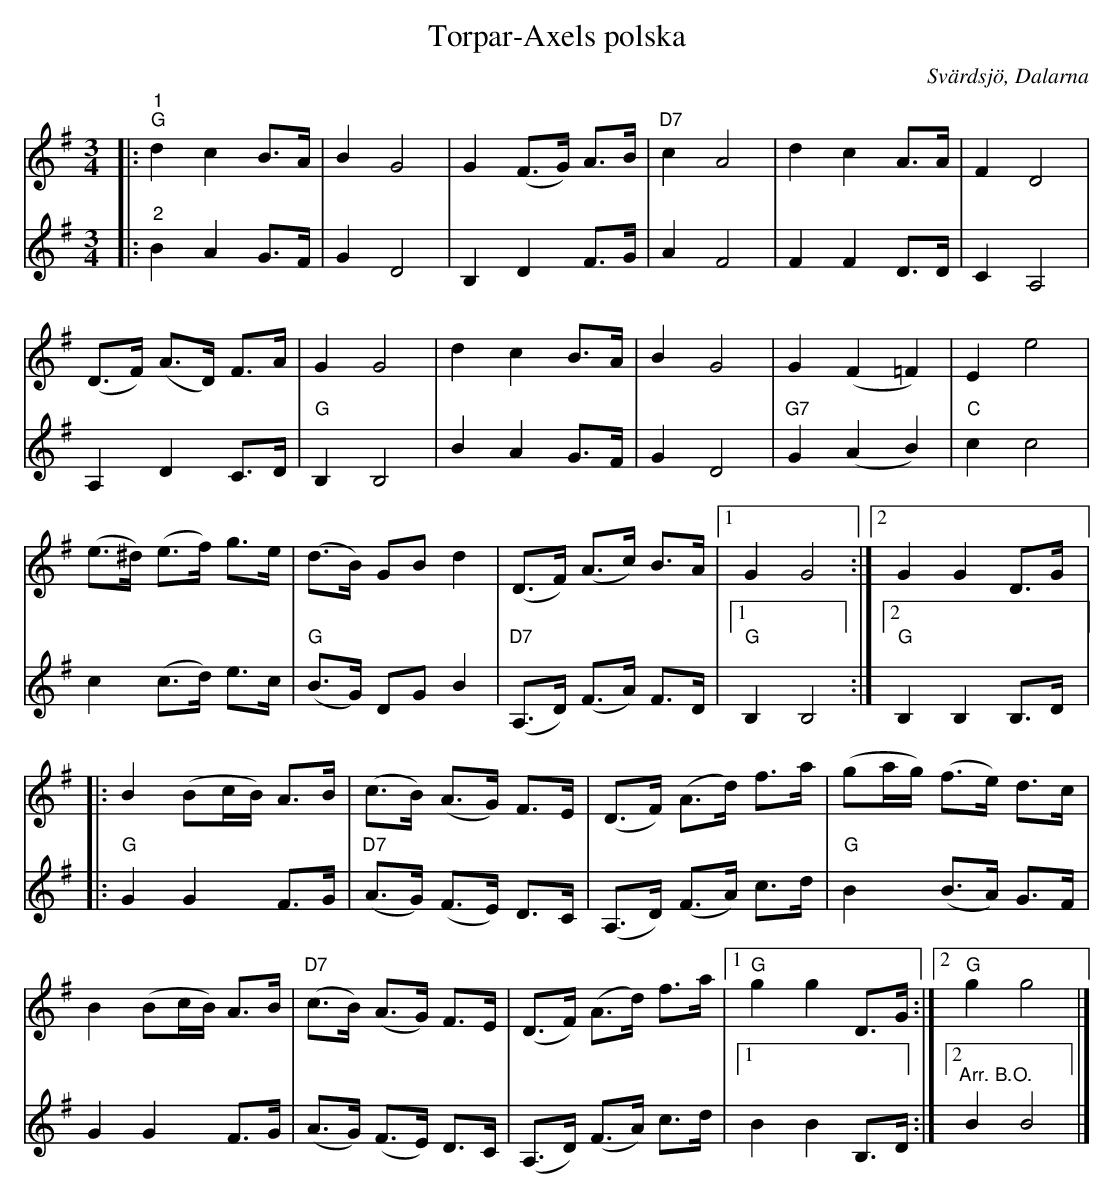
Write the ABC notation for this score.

X:1
T:Torpar-Axels polska
O:Svärdsjö, Dalarna
L:1/8
M:3/4
K:G
V:1
|:"^1""G" d2 c2 B>A | B2 G4 | G2 (F>G) A>B |"D7" c2 A4 | d2 c2 A>A | F2 D4 |
(D>F) (A>D) F>A | G2 G4 | d2 c2 B>A | B2 G4 | G2 (F2 =F2) | E2 e4 |
(e>^d) (e>f) g>e | (d>B) GB d2 | (D>F) (A>c) B>A |1 G2 G4 :|2 G2 G2 D>G |:
B2 (Bc/B/) A>B | (c>B) (A>G) F>E | (D>F) (A>d) f>a | (ga/g/) (f>e) d>c |
B2 (Bc/B/) A>B |"D7" (c>B) (A>G) F>E | (D>F) (A>d) f>a |1"G" g2 g2 D>G :|2 "G" g2 g4 |]
V:2
|:"^2" B2 A2 G>F | G2 D4 | B,2 D2 F>G | A2 F4 | F2 F2 D>D | C2 A,4 |
A,2 D2 C>D |"G" B,2 B,4 | B2 A2 G>F | G2 D4 |"G7" G2 (A2 B2) |"C" c2 c4 |
c2 (c>d) e>c |"G" (B>G) DG B2 | "D7" (A,>D) (F>A) F>D |1"G" B,2 B,4 :|2"G" B,2 B,2 B,>D |:
"G" G2 G2 F>G | "D7" (A>G) (F>E) D>C | (A,>D) (F>A) c>d |"G" B2 (B>A) G>F |
G2 G2 F>G | (A>G) (F>E) D>C | (A,>D) (F>A) c>d |1 B2 B2 B,>D :|2"^Arr. B.O." B2 B4 |]
